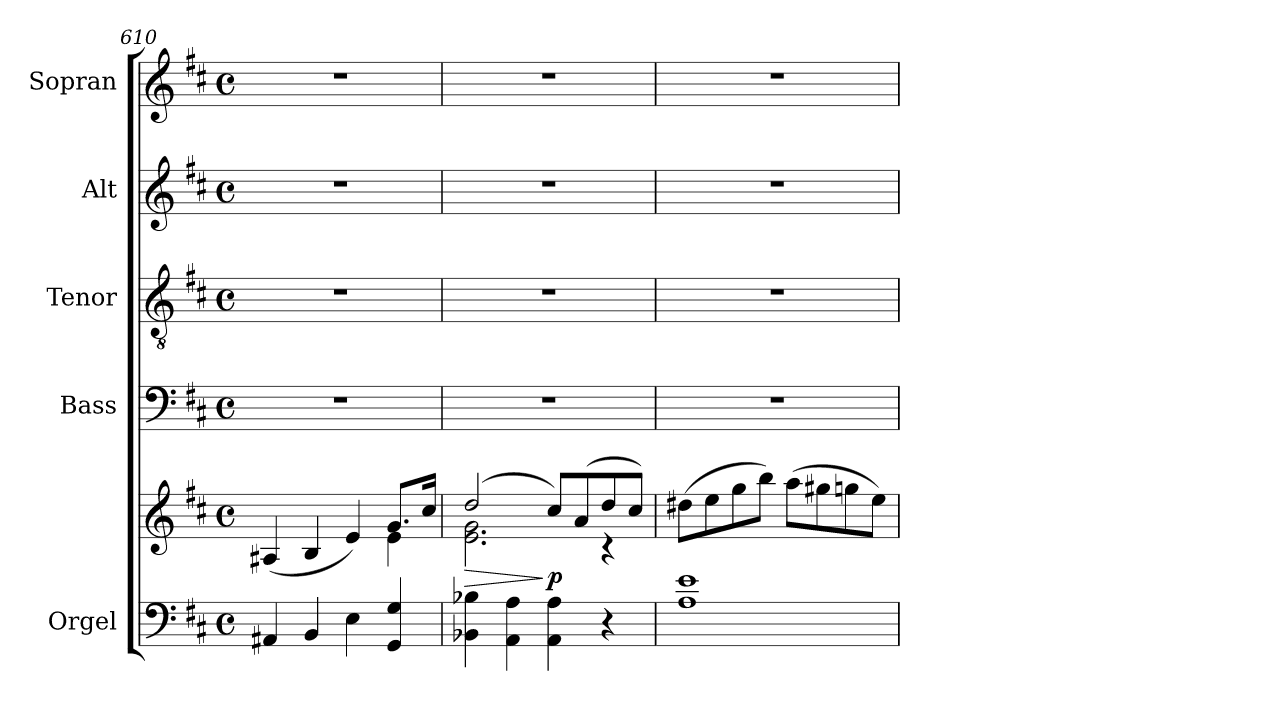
**kern	**kern	**dynam	**kern	**kern	**kern	**kern
*part5	*part5	*part5	*part4	*part3	*part2	*part1
*staff6	*staff5	*staff5/6	*staff4	*staff3	*staff2	*staff1
*I"Orgel	*	*	*I"Bass	*I"Tenor	*I"Alt	*I"Sopran
*I'Org.	*	*	*I'B	*I'T	*I'A	*I'S
*clefF4	*clefG2	*	*clefF4	*clefGv2	*clefG2	*clefG2
*k[f#c#]	*k[f#c#]	*	*k[f#c#]	*k[f#c#]	*k[f#c#]	*k[f#c#]
*D:	*D:	*	*D:	*D:	*D:	*D:
*M4/4	*M4/4	*	*M4/4	*M4/4	*M4/4	*M4/4
*met(c)	*met(c)	*	*met(c)	*met(c)	*met(c)	*met(c)
=610	=610	=610	=610	=610	=610	=610
*	*^	*	*	*	*	*
4AA#X/	(<4A#X/	2.ryy	.	1r	1r	1r	1r
4BB/	4B/	.	.	.	.	.	.
4E\	4e/)	.	.	.	.	.	.
4GG/ 4G/	8.g/L	4e\	.	.	.	.	.
.	16cc#/Jk	.	.	.	.	.	.
=611	=611	=611	=611	=611	=611	=611	=611
!	!	!	!LO:HP:b	!	!	!	!
4BB-X\ 4B-X\	(2dd/	2.e\ 2.g\	>	1r	1r	1r	1r
4AA\ 4A\	.	.	.	.	.	.	.
!	!	!	!LO:DY:n=1:b	!	!	!	!
4AA\ 4A\	8cc#/L)	.	] p	.	.	.	.
.	(<8a/	.	.	.	.	.	.
4r	8dd/	4rc	.	.	.	.	.
.	8cc#/J)	.	.	.	.	.	.
*	*v	*v	*	*	*	*	*
=612	=612	=612	=612	=612	=612	=612
1A 1e	(>8dd#X\L	.	1r	1r	1r	1r
.	8ee\	.	.	.	.	.
.	8gg\	.	.	.	.	.
.	8bb\J)	.	.	.	.	.
.	(>8aa\L	.	.	.	.	.
.	8gg#X\	.	.	.	.	.
.	8ggn\	.	.	.	.	.
.	8ee\J)	.	.	.	.	.
=	=	=	=	=	=	=
*-	*-	*-	*-	*-	*-	*-
